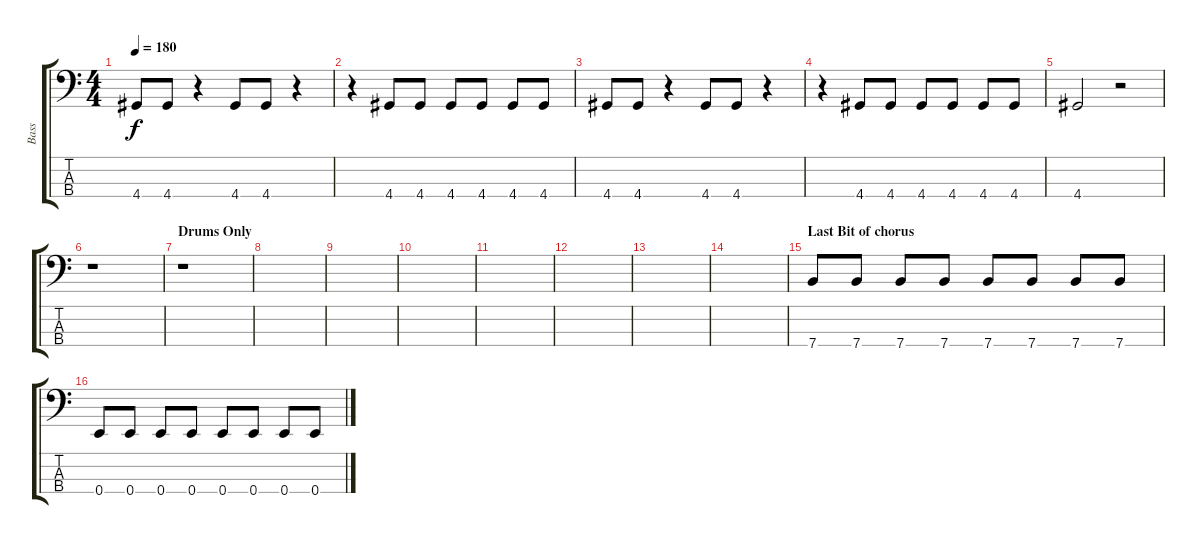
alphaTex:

\track ("Bass" "Bass") {instrument electricbasspick}
\staff {score tabs}
\tuning (G2 D2 A1 E1) {hide}
\ts (4 4)
\tempo 180
\clef f4
\ks c
4.4.8{dy f} 4.4.8 r.4 4.4.8 4.4.8 r.4 |
r.4 4.4.8 4.4.8 4.4.8 4.4.8 4.4.8 4.4.8 |
4.4.8 4.4.8 r.4 4.4.8 4.4.8 r.4 |
r.4 4.4.8 4.4.8 4.4.8 4.4.8 4.4.8 4.4.8 |
4.4.2 r.2 |
r.1 |
\section ("" "Drums Only")
r.1 |
|
|
|
|
|
|
|
\section ("" "Last Bit of chorus")
7.4.8 7.4.8 7.4.8 7.4.8 7.4.8 7.4.8 7.4.8 7.4.8 |
0.4.8 0.4.8 0.4.8 0.4.8 0.4.8 0.4.8 0.4.8 0.4.8
